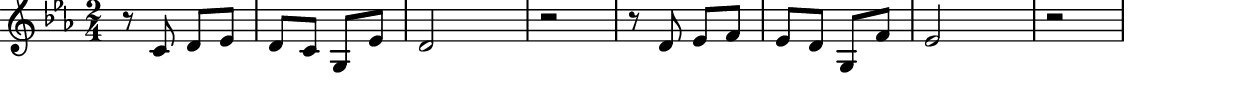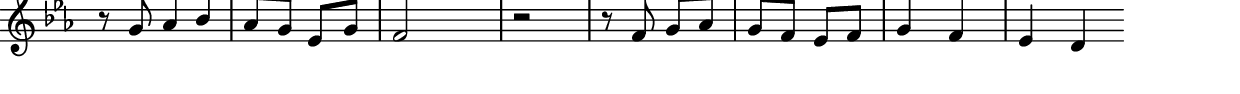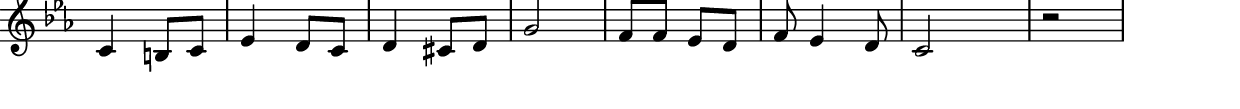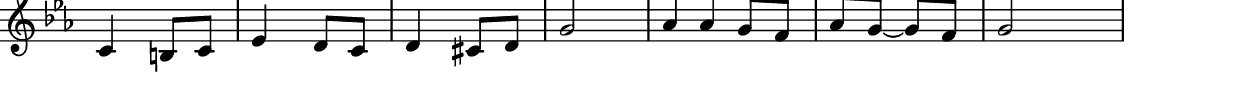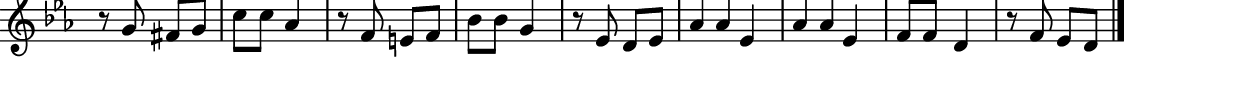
% MusicXML to Lilypond converter by Kovi

szovegAAA = \lyricmode {  "Min" -- "dig" "a" "Nem" -- "ze" -- "ti" "e" -- "lőtt" "Vá" -- "rom" "az" "é" -- "des" "ki" -- "csi" "nőt." "S a" "hir" -- "de" -- "té" -- "si" "osz" -- "lo" -- "pot" "E" -- "gé" -- "szen" "ki" -- "ol" -- "va" -- "som," "míg" "ott" "vá" -- "rok." "Hét" -- "re" "ma" "vá" -- "rom" "a" "Nem" -- "ze" -- "ti" -- "nél," "ott," "a" -- "hol" "a" "ha" -- "tos" "meg" -- "áll." "Es" -- "te" "az" "Em" -- "ke" "ci" -- "gá" -- "nya" "ze" -- "nél," "ha" "nem" "jön" "el" "szí" -- "vem," "de" "fáj!" "De" "ott" "lesz" "u" -- "gye" -- "bár?" "Le" -- "sem," "hogy" "jön" -- "e" "már," "Mi" -- "ránk" "egy" "i" -- "ci" -- "ke" -- "pi" -- "ci" -- "ke" "mo" -- "zi" "vár!"  \skip 4  \skip 4  }

szovegAAB = \lyricmode {  "S a" "nő" "hal" -- "kan" "o" -- "da" -- "o" -- "son," "Gya" -- "log" "jön," "vagy" "vil" -- "la" -- "mo" -- "son," "A" "lo" -- "vag" -- "já" -- "hoz" "o" -- "da" -- "lép," "Egy" "ran" -- "de" -- "vú" "de" "cso" -- "da" -- "szép!"  \skip 4  \skip 4  \skip 4  \skip 4  \skip 4  \skip 4  \skip 4  \skip 4  \skip 4  \skip 4  \skip 4  \skip 4  \skip 4  \skip 4  \skip 4  \skip 4  \skip 4  \skip 4  \skip 4  \skip 4  \skip 4  \skip 4  \skip 4  \skip 4  \skip 4  \skip 4  \skip 4  \skip 4  \skip 4  \skip 4  \skip 4  \skip 4  \skip 4  \skip 4  \skip 4  \skip 4  \skip 4  \skip 4  \skip 4  \skip 4  \skip 4  \skip 4  \skip 4  \skip 4  \skip 4  \skip 4  \skip 4  \skip 4  \skip 4  \skip 4  \skip 4  \skip 4  \skip 4  \skip 4  \skip 4  \skip 4  \skip 4  \skip 4  \skip 4  \skip 4  \skip 4  \skip 4  \skip 4  \skip 4  \skip 4  }

% Analyzing...
% 1 parts
% 1 Staff
% forceBassClefActive = 
melody = {
% 111 notes in the part
% 1 voices

\new Staff
\new Voice {
% 111 notes
% 40 mesaures

\override Score.RehearsalMark #'break-visibility = #begin-of-line-invisible
% Measure 1
\clef "treble"
\key ees \major
\time 2/4 
r8 c'8 d'8 ees'8 
% Measure 2
d'8 c'8 g8 ees'8 
% Measure 3
d'2 
% Measure 4
r2 
% Measure 5
r8 d'8 ees'8 f'8 
% Measure 6
ees'8 d'8 g8 f'8 
% Measure 7
ees'2 
% Measure 8
r2 
% Measure 9
r8 g'8 aes'8 bes'8 
% Measure 10
aes'8 g'8 ees'8 g'8 
% Measure 11
f'2 
% Measure 12
r2 
% Measure 13
r8 f'8 g'8 aes'8 
% Measure 14
g'8 f'8 ees'8 f'8 
% Measure 15
g'4 f'4 
% Measure 16
ees'4 d'4 \bar ":|" 
% Measure 17
\break
\mark \markup { \fontsize #-2 \musicglyph #"scripts.segno" }
c'4 b8 c'8 
% Measure 18
ees'4 d'8 c'8 
% Measure 19
d'4 cis'8 d'8 
% Measure 20
g'2 
% Measure 21
f'8 f'8 ees'8 d'8 
% Measure 22
f'8 ees'4 d'8 
% Measure 23
c'2 
% Measure 24
r2 
\override Score.RehearsalMark #'self-alignment-X = #RIGHT
\mark \markup{\fontsize #-0.5 {"Fine"}}

% Measure 25
c'4 b8 c'8 
% Measure 26
ees'4 d'8 c'8 
% Measure 27
d'4 cis'8 d'8 
% Measure 28
g'2 
% Measure 29
aes'8 aes'8 g'8 f'8 
% Measure 30
aes'8 g'8~ g'8 f'8 
% Measure 31
g'2 
% Measure 32
\break
r8 g'8 fis'8 g'8 
% Measure 33
c''8 c''8 aes'4 
% Measure 34
r8 f'8 e'8 f'8 
% Measure 35
bes'8 bes'8 g'4 
% Measure 36
r8 ees'8 d'8 ees'8 
% Measure 37
aes'8 aes'8 ees'4 
% Measure 38
aes'8 aes'8 ees'4 
% Measure 39
f'8 f'8 d'4 
% Measure 40
r8 f'8 ees'8 d'8 \bar "|." 
} % voice
} % melody


harmonies = \chordmode {
% 18 chords
\germanChords
s8 c4:m s4 s4 s8 g4 s4 s4 s4 s4 s4 s4 s4 c4:m s4 s4 s4 s4 s4 s4 s4 f4:m s4 s4 s4 s4 s4 s4 s4 g4 s4 s4 s4 c4:m s4 s4 s4 g4 s4 s4 s4 f4:m s4 g4 s4 c4:m s4 s4 s4 c4:m s4 s4 s4 g4 s4 s4 s4 f4:m s4 s4 s4 g4 s4 s4 s4 f4:m s4 s4 s4 g4 s4 s4 s4 f4:m s4 s4 s4 g4
}

\include "../../definitions.ly"
